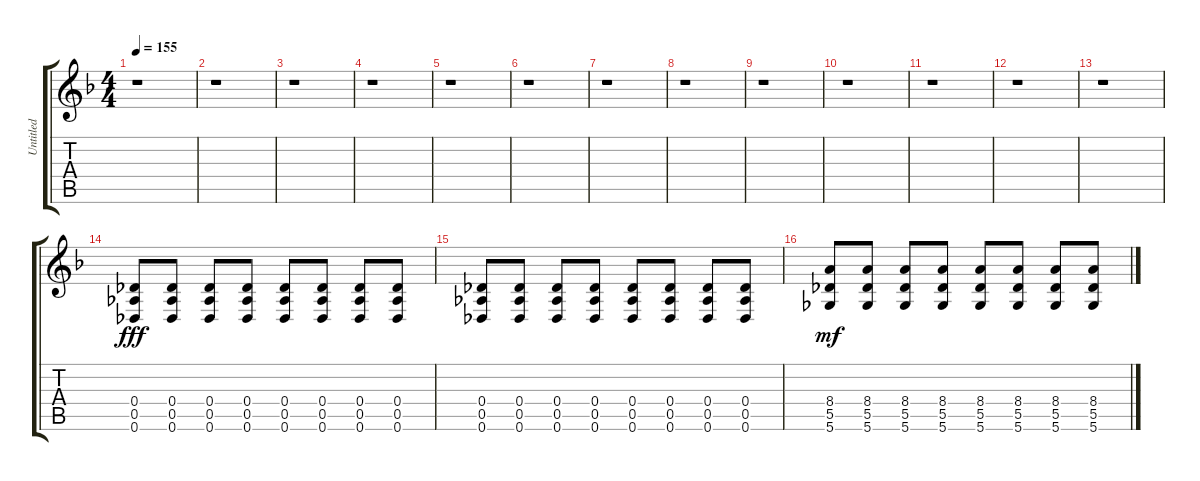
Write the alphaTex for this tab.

\track ("Untitled" "Untitled") {instrument overdrivenguitar}
\staff {score tabs}
\tuning (Eb4 Bb3 Gb3 Db3 Ab2 Db2) {hide}
\ts (4 4)
\tempo 155
\clef g2
\ks f
r.1{dy mf} |
r.1 |
r.1 |
r.1 |
r.1 |
r.1 |
r.1 |
r.1 |
r.1 |
r.1 |
r.1 |
r.1 |
r.1 |
(0.4 0.5 0.6).8{dy fff} (0.4 0.5 0.6).8 (0.4 0.5 0.6).8 (0.4 0.5 0.6).8 (0.4 0.5 0.6).8 (0.4 0.5 0.6).8 (0.4 0.5 0.6).8 (0.4 0.5 0.6).8 |
(0.4 0.5 0.6).8 (0.4 0.5 0.6).8 (0.4 0.5 0.6).8 (0.4 0.5 0.6).8 (0.4 0.5 0.6).8 (0.4 0.5 0.6).8 (0.4 0.5 0.6).8 (0.4 0.5 0.6).8 |
(8.4 5.5 5.6).8{dy mf} (8.4 5.5 5.6).8 (8.4 5.5 5.6).8 (8.4 5.5 5.6).8 (8.4 5.5 5.6).8 (8.4 5.5 5.6).8 (8.4 5.5 5.6).8 (8.4 5.5 5.6).8
